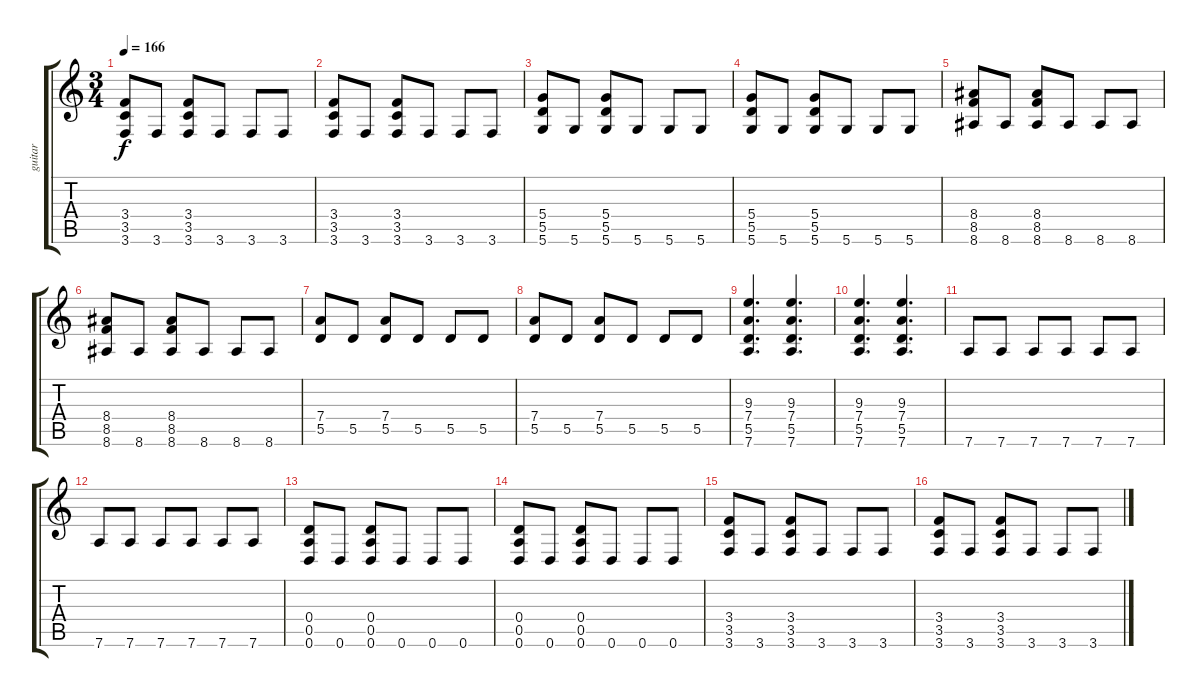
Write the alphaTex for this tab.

\track ("guitar" "guitar") {instrument distortionguitar}
\staff {score tabs}
\tuning (E4 B3 G3 D3 A2 D2) {hide}
\ts (3 4)
\tempo 166
\clef g2
\ks c
(3.4 3.5 3.6).8{dy f} 3.6.8 (3.4 3.5 3.6).8 3.6.8 3.6.8 3.6.8 |
(3.4 3.5 3.6).8 3.6.8 (3.4 3.5 3.6).8 3.6.8 3.6.8 3.6.8 |
(5.4 5.5 5.6).8 5.6.8 (5.4 5.5 5.6).8 5.6.8 5.6.8 5.6.8 |
(5.4 5.5 5.6).8 5.6.8 (5.4 5.5 5.6).8 5.6.8 5.6.8 5.6.8 |
(8.4 8.5 8.6).8 8.6.8 (8.4 8.5 8.6).8 8.6.8 8.6.8 8.6.8 |
(8.4 8.5 8.6).8 8.6.8 (8.4 8.5 8.6).8 8.6.8 8.6.8 8.6.8 |
(7.4 5.5).8 5.5.8 (7.4 5.5).8 5.5.8 5.5.8 5.5.8 |
(7.4 5.5).8 5.5.8 (7.4 5.5).8 5.5.8 5.5.8 5.5.8 |
(9.3 7.4 5.5 7.6).4{d} (9.3 7.4 5.5 7.6).4{d} |
(9.3 7.4 5.5 7.6).4{d} (9.3 7.4 5.5 7.6).4{d} |
7.6.8 7.6.8 7.6.8 7.6.8 7.6.8 7.6.8 |
7.6.8 7.6.8 7.6.8 7.6.8 7.6.8 7.6.8 |
(0.4 0.5 0.6).8 0.6.8 (0.4 0.5 0.6).8 0.6.8 0.6.8 0.6.8 |
(0.4 0.5 0.6).8 0.6.8 (0.4 0.5 0.6).8 0.6.8 0.6.8 0.6.8 |
(3.4 3.5 3.6).8 3.6.8 (3.4 3.5 3.6).8 3.6.8 3.6.8 3.6.8 |
(3.4 3.5 3.6).8 3.6.8 (3.4 3.5 3.6).8 3.6.8 3.6.8 3.6.8
